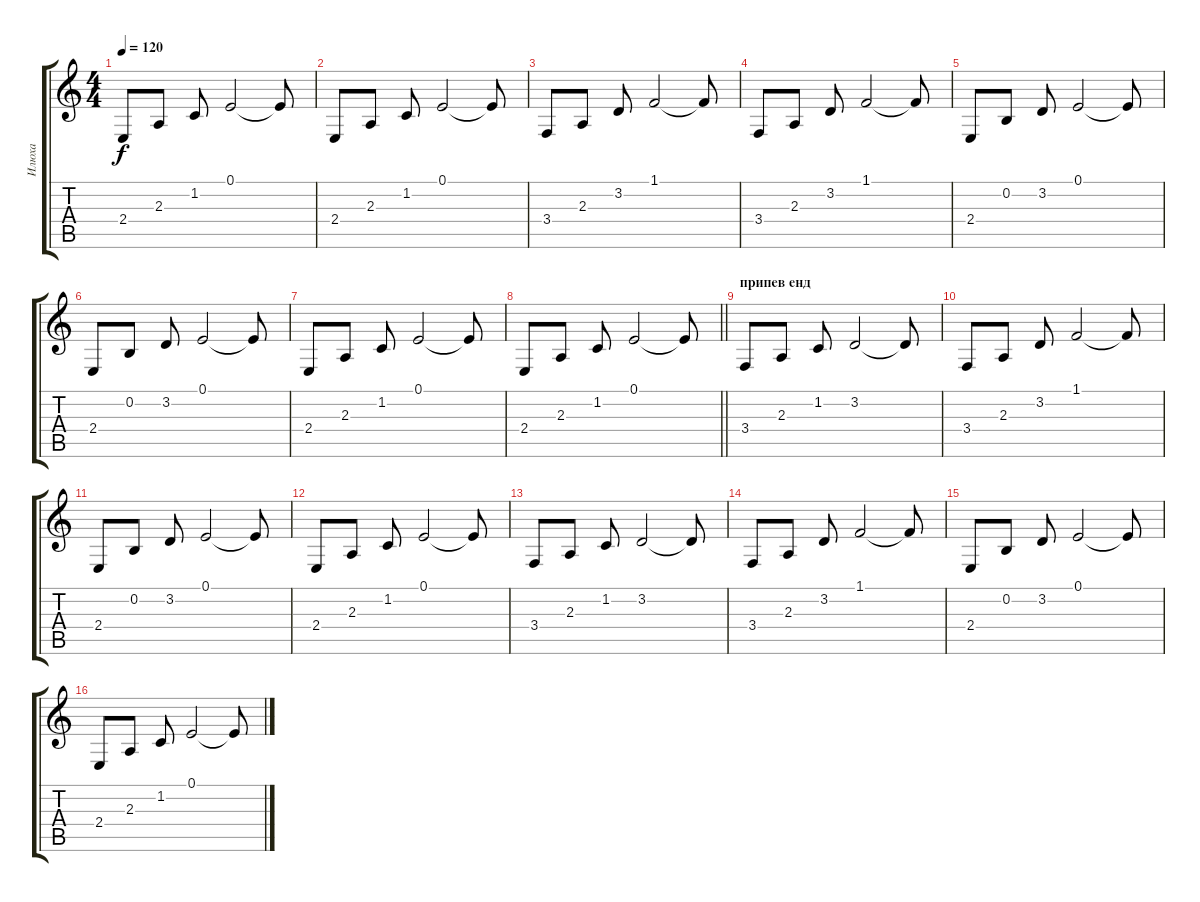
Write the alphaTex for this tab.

\track ("Илюха" "Илюха") {instrument electricgrandpiano}
\staff {score tabs}
\tuning (E4 B3 G3 D3 A2 E2) {hide}
\ts (4 4)
\tempo 120
\clef g2
\ks c
2.4.8{dy f} 2.3.8 1.2.8 0.1.2 0.1{t}.8 |
2.4.8 2.3.8 1.2.8 0.1.2 0.1{t}.8 |
3.4.8 2.3.8 3.2.8 1.1.2 1.1{t}.8 |
3.4.8 2.3.8 3.2.8 1.1.2 1.1{t}.8 |
2.4.8 0.2.8 3.2.8 0.1.2 0.1{t}.8 |
2.4.8 0.2.8 3.2.8 0.1.2 0.1{t}.8 |
2.4.8 2.3.8 1.2.8 0.1.2 0.1{t}.8 |
\barLineRight lightlight
2.4.8 2.3.8 1.2.8 0.1.2 0.1{t}.8 |
\section ("" "припев енд")
3.4.8 2.3.8 1.2.8 3.2.2 3.2{t}.8 |
3.4.8 2.3.8 3.2.8 1.1.2 1.1{t}.8 |
2.4.8 0.2.8 3.2.8 0.1.2 0.1{t}.8 |
2.4.8 2.3.8 1.2.8 0.1.2 0.1{t}.8 |
3.4.8 2.3.8 1.2.8 3.2.2 3.2{t}.8 |
3.4.8 2.3.8 3.2.8 1.1.2 1.1{t}.8 |
2.4.8 0.2.8 3.2.8 0.1.2 0.1{t}.8 |
2.4.8 2.3.8 1.2.8 0.1.2 0.1{t}.8
